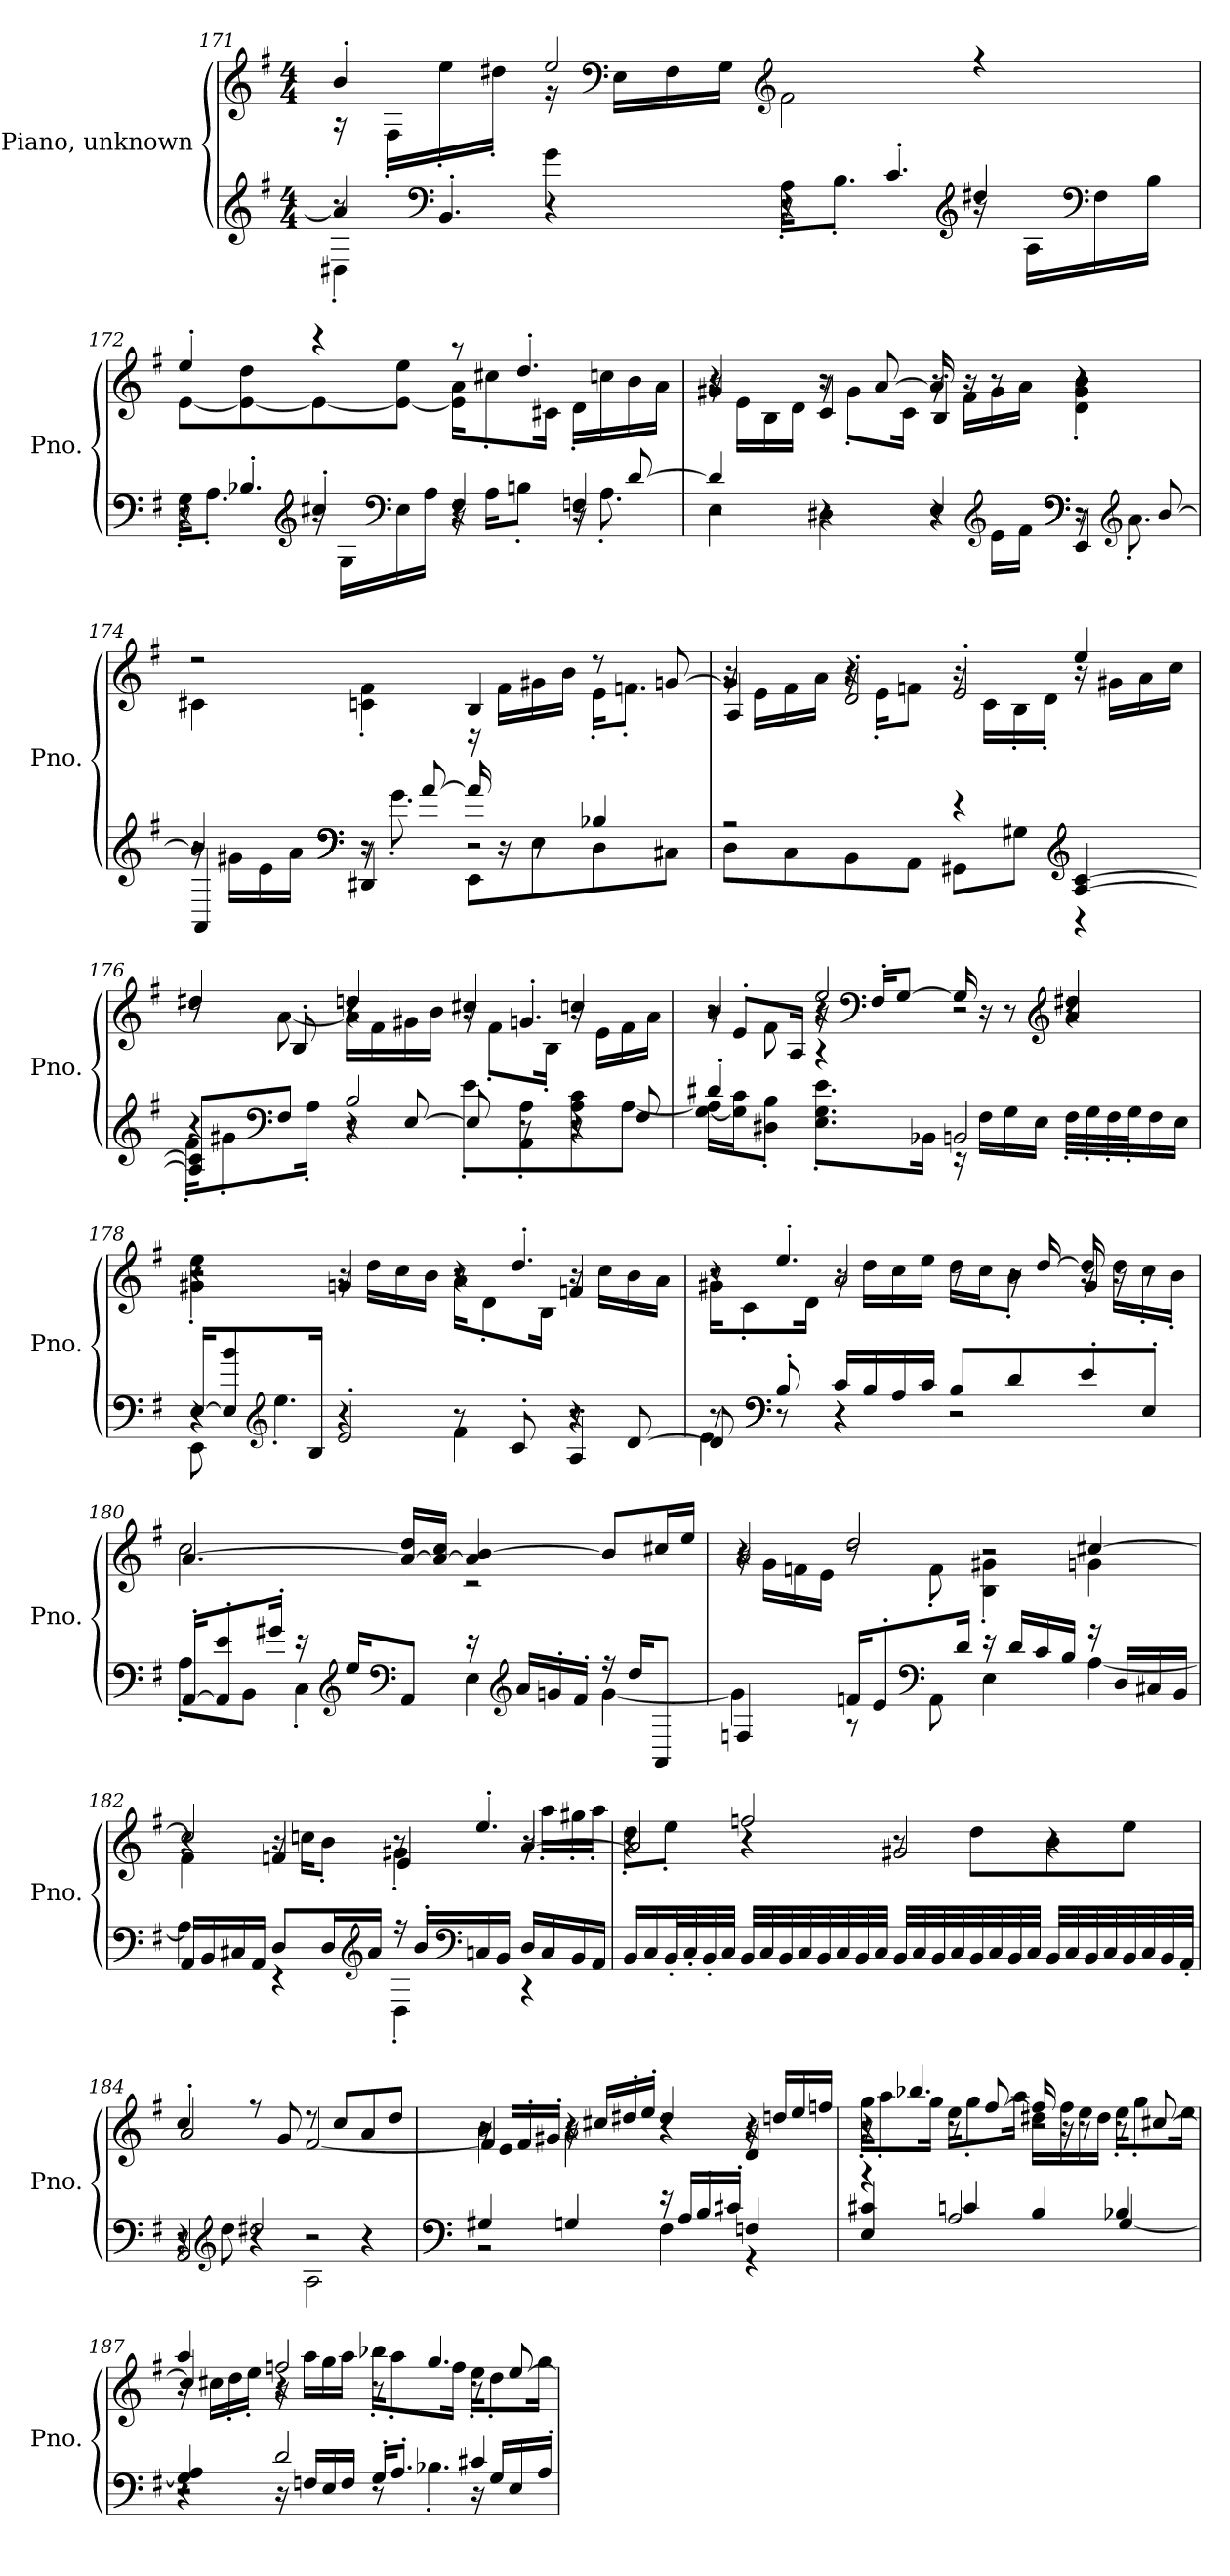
**kern	**kern
*part1	*part1
*staff2	*staff1
*I"Piano, unknown	*
*I'Pno.	*
!!LO:LB:g=z
*clefG2	*clefG2
*k[f#]	*k[f#]
*M4/4	*M4/4
=171	=171
*^	*^
*	*^	*	*
4a/]	4D#X'\	8r	4b'/	16r
.	.	.	.	16F#'\LL
*clefF4	*	*	*	*
.	.	4.BB'/	.	16ee'\
.	.	.	.	16dd#X'\JJ
4r	4g\	.	2ee/	16r
*	*	*	*clefF4	*
.	.	.	.	16E\LL
.	.	.	.	16F#\
.	.	.	.	16G\JJ
*	*	*	*clefG2	*
8r	16A'\KL	4r	.	2f#\
.	8.B'\J	.	.	.
4.c'/	.	.	.	.
*clefG2	*	*	*	*
.	16r	4dd#X/	4r	.
.	16A\LL	.	.	.
*clefF4	*	*	*	*
.	16F#\	.	.	.
.	16B\JJ	.	.	.
!!LO:LB:g=z	!!
=172	=172	=172	=172	=172
4r	16G'\KL	8r	4ee'/	[8e\L
.	8.A'\J	.	.	.
.	.	4.B-X'/	.	8e\_ 8dd\
*clefG2	*	*	*	*
4cc#X'/	16r	.	4r	8e\_
.	16G\LL	.	.	.
*clefF4	*	*	*	*
.	16E\	.	.	8e\_ 8ee\J
.	16A\JJ	.	.	.
4r	16r	4F#/	8r	16e\] 16a\KL
.	16A\KL	.	.	8cc#X'\
.	8Bn'\J	.	4.dd'/	.
.	.	.	.	16c#X\Jk
8r	16r	4Fn/	.	16d'\LL
.	8.A'\	.	.	16ccn\
[8d/	.	.	.	16b\
.	.	.	.	16a\JJ
!!LO:LB:g=z
=173	=173	=173	=173	=173
*	*	*	*	*^
4d/]	4E\	2r	4r	16r	4g#X/
.	.	.	.	16e\LL	.
.	.	.	.	16B\	.
.	.	.	.	16d\JJ	.
4r	4D#X\	.	8r	16r	4c/
.	.	.	.	8g#'\L	.
.	.	.	[8a/	.	.
.	.	.	.	16c\Jk	.
4r	8r	4E/	16a/]	16r	4B'/
.	.	.	16r	16f#\LL	.
*clefG2	*	*	*	*	*
.	16e\LL	.	8r	16g#\	.
.	16f#\JJ	.	.	16a\JJ	.
*clefF4	*	*	*	*	*
8r	16r	4EE/	4r	4d\' 4g#\' 4b\'	4r
*clefG2	*	*	*	*	*
.	8.a'\	.	.	.	.
[8b/	.	.	.	.	.
*	*	*	*	*v	*v
!!LO:PB:g=z
=174	=174	=174	=174	=174
4b/]	16r	4AA/	2r	4c#X\
.	16g#X\LL	.	.	.
.	16e\	.	.	.
.	16a\JJ	.	.	.
*clefF4	*	*	*	*
8r	16r	4DD#X/	.	4cn\' 4f#\'
.	8.g#'\	.	.	.
[8a/	.	.	.	.
16a/]	8EE\L	2r	4B/	16r
16r	.	.	.	16f#\LL
8r	8E\	.	.	16g#X\
.	.	.	.	16b\JJ
4B-X/	8D\	.	8r	16e'\KL
.	.	.	.	8.fn'\J
.	8C#X\J	.	[8gn/	.
*	*v	*v	*	*
=175	=175	=175	=175
*	*	*	*^
2r	8D\L	4g/]	16r	4A/
.	.	.	16e\LL	.
.	8C\	.	16f#\	.
.	.	.	16a\JJ	.
.	8BB\	2d'/	16r	4r
.	.	.	16e'\KL	.
.	8AA\J	.	8fn\J	.
4r	8GG#X\L	.	16r	2e'/
.	.	.	16c\LL	.
.	8G#X\J	.	16B'\	.
.	.	.	16d'\JJ	.
*clefG2	*	*	*	*
[4A/ [4c/	4r	4ee/	16r	.
.	.	.	16g#X\LL	.
.	.	.	16a\	.
.	.	.	16cc\JJ	.
!!LO:LB:g=z	!!	!!
=176	=176	=176	=176	=176
*	*^	*	*	*
8A/] 8c/]L	16f#'\KL	4r	4dd#X/	8r	8r
.	8g#X'\	.	.	.	.
*clefF4	*	*	*	*	*
8F#/J	.	.	.	[8a\	8B'/
.	16A'\Jk	.	.	.	.
2B/	4r	8r	4ddn/	16a\LL]	4r
.	.	.	.	16f#\	.
.	.	[8E/	.	16g#X\	.
.	.	.	.	16b\JJ	.
.	8e'\L	8E/]	4cc#X/	16r	8r
.	.	.	.	8f#'\L	.
.	8AA\' 8A\'	8r	.	.	4.gn'/
.	.	.	.	16B'\Jk	.
4r	8A\ 8c\	8r	4ccn/	16r	.
.	.	.	.	16e\LL	.
.	[8A\J	8F#/	.	16f#\	.
.	.	.	.	16a\JJ	.
*	*v	*v	*	*	*
!!LO:LB:g=z	!!	!!
=177	=177	=177	=177	=177
4d#X'/	[16G\ 16A\]LL	4b/	8r	16r
.	16G\] 16c\J	.	.	8e'/L
.	8D#X\' 8B\'J	.	8f#\	.
.	.	.	.	16A/Jk
4r	8.E\' 8.G\' 8.e\'L	2ee/	4r	16r
*	*	*clefF4	*	*
.	.	.	.	16F#'/KL
.	.	.	.	[8G/J
.	16BB-X\Jk	.	.	.
2BBn/	16r	.	2r	16G/]
.	16F#\LL	.	.	16r
.	16G\	.	.	8r
.	16E\JJ	.	.	.
*	*	*clefG2	*	*
.	32F#'\LLL	4r	.	4a/ 4dd#X/
.	32G'\	.	.	.
.	32F#'\	.	.	.
.	32G'\J	.	.	.
.	16F#\	.	.	.
.	16E\JJ	.	.	.
=178	=178	=178	=178	=178
*	*^	*	*	*
4r	8EE\	[16E/KL	4r	4g#X\' 4ee\'	2r
.	.	8E/] 8b/	.	.	.
*clefG2	*	*	*	*	*
.	4.ee'\	.	.	.	.
.	.	16B/Jk	.	.	.
2e'/	.	4r	4gn/	16r	.
.	.	.	.	16dd\LL	.
.	.	.	.	16cc\	.
.	.	.	.	16b\JJ	.
.	4f#\	8r	8r	16a\KL	4r
.	.	.	.	8d'\	.
.	.	8c'/	4.dd'/	.	.
.	.	.	.	16B\Jk	.
8r	4r	4A'/	.	16r	4fn/
.	.	.	.	16cc\LL	.
[8d/	.	.	.	16b\	.
.	.	.	.	16a\JJ	.
!!LO:LB:g=z	!!	!!
=179	=179	=179	=179	=179	=179
8d/]	4e\	8r	8r	16g#X\KL	4r
.	.	.	.	8c'\	.
*clefF4	*	*	*	*	*
8r	.	8B'/	4.ee'/	.	.
.	.	.	.	16d\Jk	.
4r	4r	16c/LL	.	16r	2a/
.	.	16B/	.	16dd\LL	.
.	.	16A/	.	16cc\	.
.	.	16c/JJ	.	16ee\JJ	.
2r	2r	8B/L	8r	16dd\LL	.
.	.	.	.	16cc\J	.
.	.	8d/	16r	8b'\J	.
.	.	.	[16dd/	.	.
.	.	8e'/	16dd/]	16r	4g#/
.	.	.	16r	16dd\LL	.
.	.	8E'/J	8r	16cc'\	.
.	.	.	.	16b'\JJ	.
*	*v	*v	*	*	*
*	*	*	*v	*v
=180	=180	=180	=180
[16AA'/KL	8A'\L	[4.a/	2cc\
8AA/]' 8e/'	.	.	.
.	8BB\J	.	.
16g#X'/Jk	.	.	.
16r	4C'\	.	.
*clefG2	*	*	*
16ee/KL	.	.	.
*clefF4	*	*	*
8AA/J	.	16a/_ 16dd/LL	.
.	.	16a/_ 16cc/JJ	.
16r	4E\	4a/] [4b/	2r
*clefG2	*	*	*
16a/LL	.	.	.
16gn'/	.	.	.
16f#'/JJ	.	.	.
16r	[4g\	8b/L]	.
16dd/KL	.	.	.
8AA/J	.	16cc#X/L	.
.	.	16ee/JJ	.
!!LO:LB:g=z
=181	=181	=181	=181
*	*	*	*^
4Fn/	4g\]	4r	16r	2a/
.	.	.	16g\LL	.
.	.	.	16fn\	.
.	.	.	16e\JJ	.
16fn/KL	8r	2dd/	8r	.
8e'/	.	.	.	.
*clefF4	*	*	*	*
.	8AA\	.	8f'\	.
16d/Jk	.	.	.	.
16r	4E\	.	4B\' 4g#X\'	2r
16d/LL	.	.	.	.
16c/	.	.	.	.
16B/JJ	.	.	.	.
16r	[4A\	[4cc#X/	4gn\	.
16D/LL	.	.	.	.
16C#X/	.	.	.	.
16BB/JJ	.	.	.	.
=182	=182	=182	=182	=182
16AA/LL	4A\]	2cc#/]	4f#\	4r
16BB/	.	.	.	.
16C#X/	.	.	.	.
16AA/JJ	.	.	.	.
8D/L	4r	.	16r	4fn/
.	.	.	16ccn\KL	.
16D/L	.	.	8b'\J	.
*clefG2	*	*	*	*
16a/JJ	.	.	.	.
16r	4D'\	8r	4g#X'\	4e/
16b'/LL	.	.	.	.
*clefF4	*	*	*	*
16Cn/	.	4.ee'/	.	.
16BB/JJ	.	.	.	.
16D/LL	4r	.	16r	[4a/
16C/	.	.	16aa'\LL	.
16BB/	.	.	16gg#X'\	.
16AA/JJ	.	.	16aa'\JJ	.
*v	*v	*	*	*
!!LO:LB:g=z	!!	!!
=183	=183	=183	=183
16BB/LL	4r	8dd'\L	2a/]
16C/	.	.	.
32BB'/L	.	8ee'\J	.
32C'/	.	.	.
32BB'/	.	.	.
32C/JJJ	.	.	.
32BB/LLL	2ffn/	4r	.
32C/	.	.	.
32BB/	.	.	.
32C/	.	.	.
32BB/	.	.	.
32C/	.	.	.
32BB/	.	.	.
32C/JJJ	.	.	.
32BB/LLL	.	8r	2g#X/
32C/	.	.	.
32BB/	.	.	.
32C/	.	.	.
32BB/	.	8dd\L	.
32C/	.	.	.
32BB/	.	.	.
32C/JJJ	.	.	.
32BB/LLL	4r	8b\	.
32C/	.	.	.
32BB/	.	.	.
32C/	.	.	.
32BB/	.	8ee\J	.
32C/	.	.	.
32BB/	.	.	.
32AA'/JJJ	.	.	.
*	*	*v	*v
=184	=184	=184
*^	*	*
*	*^	*	*
4r	8r	2AA/	4cc'/	2a/
*clefG2	*	*	*	*
.	8dd\	.	.	.
2dd#X/	4r	.	8r	.
.	.	.	8g/	.
.	2A\	2r	8r	[2f#/
.	.	.	8cc/L	.
4r	.	.	8a/	.
.	.	.	8dd/J	.
*v	*v	*v	*	*
*	*v	*v
!!LO:PB:g=z
=185	=185
*clefF4	*
*^	*^
*	*	*	*^
4G#X/	2r	16r	4b\	4f#/]
.	.	16e/LL	.	.
.	.	16f#'/	.	.
.	.	16g#X'/JJ	.	.
4Gn/	.	16r	2a\	4r
.	.	16cc#X/LL	.	.
.	.	16dd#X'/	.	.
.	.	16ee'/JJ	.	.
16r	4F#\	4dd#/	.	4r
16A/LL	.	.	.	.
16B'/	.	.	.	.
16c#X'/JJ	.	.	.	.
4Fn/	4r	16r	4r	4d/
.	.	16ddn/LL	.	.
.	.	16ee/	.	.
.	.	16ffn/JJ	.	.
=186	=186	=186	=186	=186
4r	4E/ 4c#X/	8r	16gg'\KL	4r
.	.	.	8aa'\	.
.	.	4.bb-X/	.	.
.	.	.	16gg\Jk	.
2A/	4cn/	.	16ee\KL	8r
.	.	.	8gg'\	.
.	.	.	.	[8ff#/
.	.	.	16aa\Jk	.
.	4B/	2r	16dd#X\LL	16ff#/]
.	.	.	16ff#\	16r
.	.	.	16ee\	8r
.	.	.	16dd#\JJ	.
4B-X/	[4G/	.	16ee'\KL	8r
.	.	.	8gg'\	.
.	.	.	.	[8cc#X/
.	.	.	16ee\Jk	.
!!LO:LB:g=z	!!	!!
=187	=187	=187	=187	=187
*	*^	*	*	*
4r	2r	4G/] 4A/	4aa/	16r	4cc#/]
.	.	.	.	16cc#X\LL	.
.	.	.	.	16dd'\	.
.	.	.	.	16ee'\JJ	.
2d/	.	16r	2ffn/	16r	4r
.	.	16Fn/LL	.	16aa\LL	.
.	.	16E/	.	16gg\	.
.	.	16F/JJ	.	16aa\JJ	.
.	8r	16G'/KL	.	16bb-X'\KL	8r
.	.	8.A'/J	.	8aa'\	.
.	4.B-X'\	.	.	.	4.gg/
.	.	.	.	16ff\Jk	.
4c#X/	.	16r	8r	16ee'\KL	.
.	.	16G/LL	.	8dd'\	.
.	.	16E/	[8ee/	.	.
.	.	16A'/JJ	.	16gg\Jk	.
*v	*v	*v	*	*	*
*	*v	*v	*v
=	=
*-	*-
